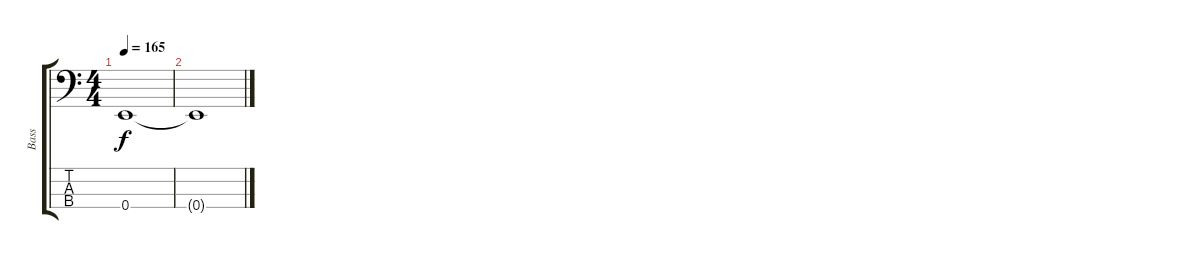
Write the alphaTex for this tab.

\track ("Bass" "Bass") {instrument electricbassfinger}
\staff {score tabs}
\tuning (G2 D2 A1 E1) {hide}
\ts (4 4)
\tempo 165
\clef f4
\ks c
0.4.1{dy f} |
0.4{t}.1
